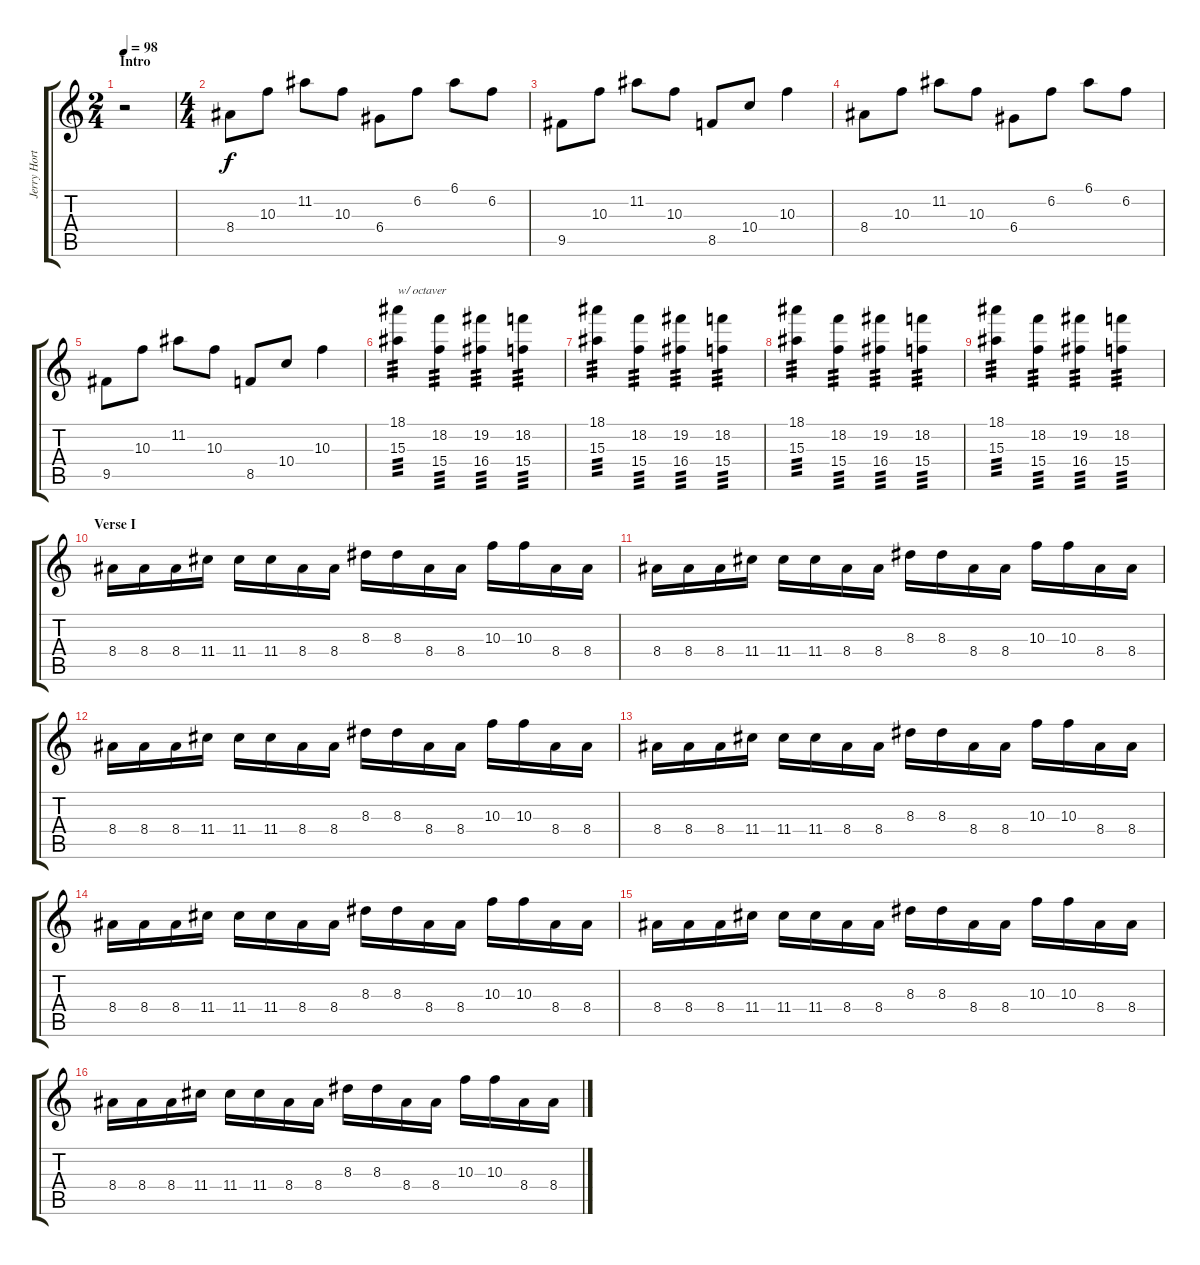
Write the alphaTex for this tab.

\track ("Jerry Horton - Guitar" "Jerry Hort") {instrument overdrivenguitar}
\staff {score tabs}
\tuning (E4 B3 G3 D3 A2 D2) {hide}
\ts (2 4)
\section ("" "Intro")
\tempo 98
\clef g2
\ks c
r.2{dy f instrument overdrivenguitar} |
\ts (4 4)
8.4.8{instrument electricguitarclean} 10.3.8 11.2.8 10.3.8 6.4.8 6.2.8 6.1.8 6.2.8 |
9.5.8 10.3.8 11.2.8 10.3.8 8.5.8 10.4.8 10.3.4 |
8.4.8 10.3.8 11.2.8 10.3.8 6.4.8 6.2.8 6.1.8 6.2.8 |
9.5.8 10.3.8 11.2.8 10.3.8 8.5.8 10.4.8 10.3.4 |
(18.1 15.3).4{txt "w/ octaver" tp 3 instrument overdrivenguitar} (18.2 15.4).4{tp 3} (19.2 16.4).4{tp 3} (18.2 15.4).4{tp 3} |
(18.1 15.3).4{tp 3} (18.2 15.4).4{tp 3} (19.2 16.4).4{tp 3} (18.2 15.4).4{tp 3} |
(18.1 15.3).4{tp 3} (18.2 15.4).4{tp 3} (19.2 16.4).4{tp 3} (18.2 15.4).4{tp 3} |
(18.1 15.3).4{tp 3} (18.2 15.4).4{tp 3} (19.2 16.4).4{tp 3} (18.2 15.4).4{tp 3} |
\section ("" "Verse I")
8.4.16 8.4.16 8.4.16 11.4.16 11.4.16 11.4.16 8.4.16 8.4.16 8.3.16 8.3.16 8.4.16 8.4.16 10.3.16 10.3.16 8.4.16 8.4.16 |
8.4.16 8.4.16 8.4.16 11.4.16 11.4.16 11.4.16 8.4.16 8.4.16 8.3.16 8.3.16 8.4.16 8.4.16 10.3.16 10.3.16 8.4.16 8.4.16 |
8.4.16 8.4.16 8.4.16 11.4.16 11.4.16 11.4.16 8.4.16 8.4.16 8.3.16 8.3.16 8.4.16 8.4.16 10.3.16 10.3.16 8.4.16 8.4.16 |
8.4.16 8.4.16 8.4.16 11.4.16 11.4.16 11.4.16 8.4.16 8.4.16 8.3.16 8.3.16 8.4.16 8.4.16 10.3.16 10.3.16 8.4.16 8.4.16 |
8.4.16 8.4.16 8.4.16 11.4.16 11.4.16 11.4.16 8.4.16 8.4.16 8.3.16 8.3.16 8.4.16 8.4.16 10.3.16 10.3.16 8.4.16 8.4.16 |
8.4.16 8.4.16 8.4.16 11.4.16 11.4.16 11.4.16 8.4.16 8.4.16 8.3.16 8.3.16 8.4.16 8.4.16 10.3.16 10.3.16 8.4.16 8.4.16 |
8.4.16 8.4.16 8.4.16 11.4.16 11.4.16 11.4.16 8.4.16 8.4.16 8.3.16 8.3.16 8.4.16 8.4.16 10.3.16 10.3.16 8.4.16 8.4.16
